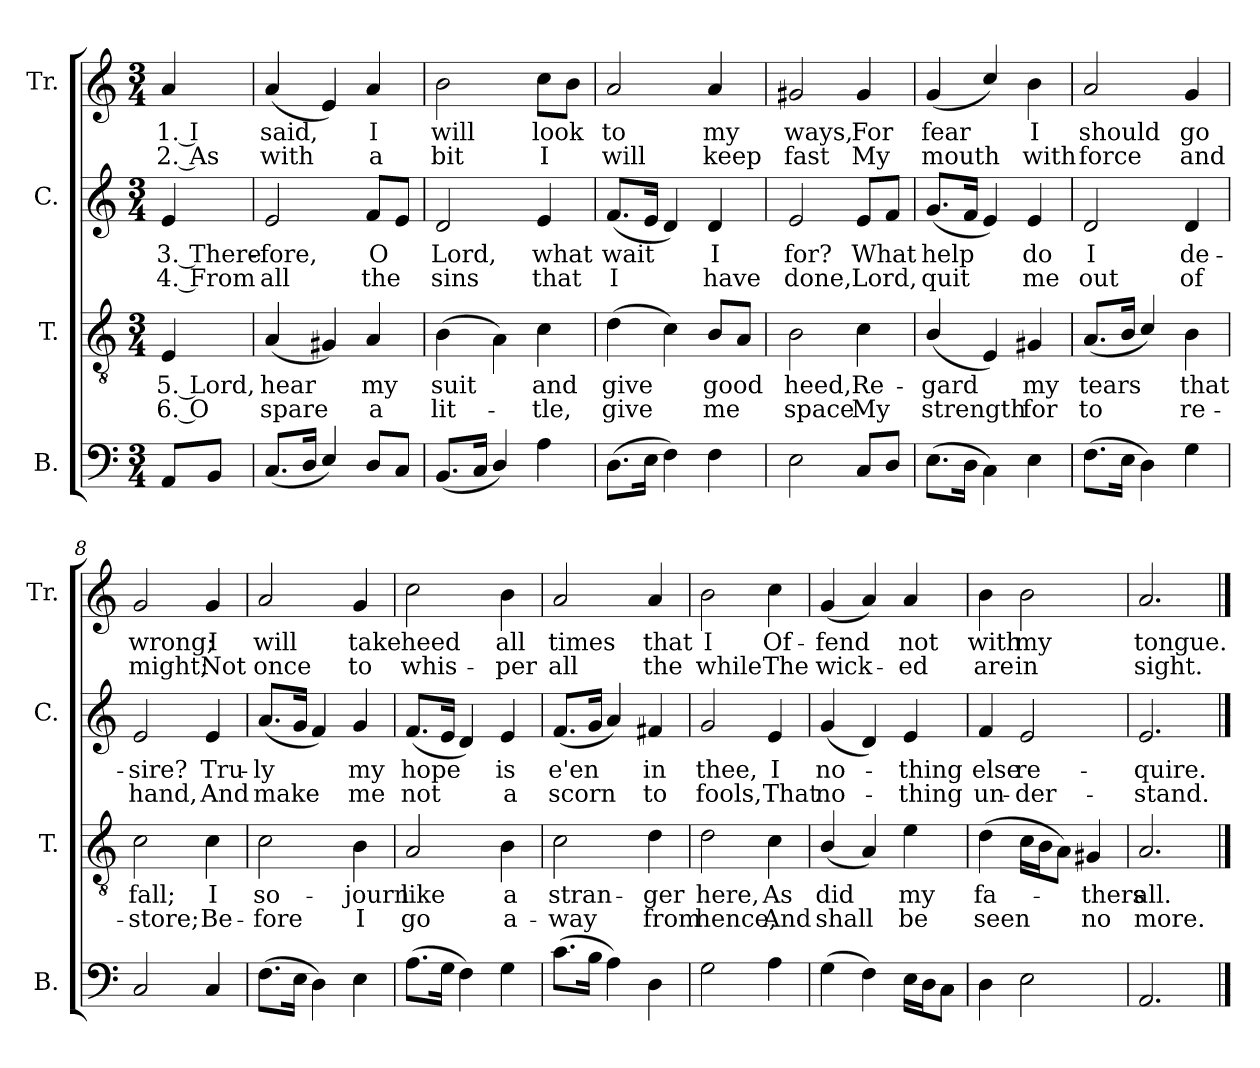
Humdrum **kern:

**kern	**kern	**text	**text	**kern	**text	**text	**kern	**text	**text
*part4	*part3	*part3	*part3	*part2	*part2	*part2	*part1	*part1	*part1
*staff4	*staff3	*staff3	*staff3	*staff2	*staff2	*staff2	*staff1	*staff1	*staff1
*I"B.	*I"T.	*	*	*I"C.	*	*	*I"Tr.	*	*
*I'B.	*I'T.	*	*	*I'C.	*	*	*I'Tr.	*	*
*clefF4	*clefGv2	*	*	*clefG2	*	*	*clefG2	*	*
*k[]	*k[]	*	*	*k[]	*	*	*k[]	*	*
*M3/4	*M3/4	*	*	*M3/4	*	*	*M3/4	*	*
*MM80	*MM80	*	*	*MM80	*	*	*MM80	*	*
=1	=1	=1	=1	=1	=1	=1	=1	=1	=1
!	!	!LO:LY:b	!LO:LY:b	!	!LO:LY:b	!LO:LY:b	!	!LO:LY:b	!LO:LY:b
8AA/L	4E/	5. Lord,	6. O	4e/	3. There-	4. From	4a/	1. I	2. As
8BB/J	.	.	.	.	.	.	.	.	.
=2	=2	=2	=2	=2	=2	=2	=2	=2	=2
!	!	!LO:LY:b	!LO:LY:b	!	!LO:LY:b	!LO:LY:b	!	!LO:LY:b	!LO:LY:b
(<8.C/L	(<4A/	hear	spare	2e/	-fore,	all	(<4a/	said,	with
16D/Jk	.	.	.	.	.	.	.	.	.
4E/)	4G#X/)	.	.	.	.	.	4e/)	.	.
!	!	!LO:LY:b	!LO:LY:b	!	!LO:LY:b	!LO:LY:b	!	!LO:LY:b	!LO:LY:b
8D/L	4A/	my	a	8f/L	O	the	4a/	I	a
8C/J	.	.	.	8e/J	.	.	.	.	.
=3	=3	=3	=3	=3	=3	=3	=3	=3	=3
!	!	!LO:LY:b	!LO:LY:b	!	!LO:LY:b	!LO:LY:b	!	!LO:LY:b	!LO:LY:b
(<8.BB/L	(>4B\	suit	lit-	2d/	Lord,	sins	2b\	will	bit
16C/Jk	.	.	.	.	.	.	.	.	.
4D/)	4A\)	.	.	.	.	.	.	.	.
!	!	!LO:LY:b	!LO:LY:b	!	!LO:LY:b	!LO:LY:b	!	!LO:LY:b	!LO:LY:b
4A\	4c\	and	-tle,	4e/	what	that	8cc\L	look	I
.	.	.	.	.	.	.	8b\J	.	.
=4	=4	=4	=4	=4	=4	=4	=4	=4	=4
!	!	!LO:LY:b	!LO:LY:b	!	!LO:LY:b	!LO:LY:b	!	!LO:LY:b	!LO:LY:b
(>8.D\L	(>4d\	give	give	(<8.f/L	wait	I	2a/	to	will
16E\Jk	.	.	.	16e/Jk	.	.	.	.	.
4F\)	4c\)	.	.	4d/)	.	.	.	.	.
!	!	!LO:LY:b	!LO:LY:b	!	!LO:LY:b	!LO:LY:b	!	!LO:LY:b	!LO:LY:b
4F\	8B/L	good	me	4d/	I	have	4a/	my	keep
.	8A/J	.	.	.	.	.	.	.	.
=5	=5	=5	=5	=5	=5	=5	=5	=5	=5
!	!	!LO:LY:b	!LO:LY:b	!	!LO:LY:b	!LO:LY:b	!	!LO:LY:b	!LO:LY:b
2E\	2B\	heed,	space	2e/	for?	done,	2g#X/	ways,	fast
!	!	!LO:LY:b	!LO:LY:b	!	!LO:LY:b	!LO:LY:b	!	!LO:LY:b	!LO:LY:b
8C/L	4c\	Re-	My	8e/L	What	Lord,	4g#/	For	My
8D/J	.	.	.	8f/J	.	.	.	.	.
=6	=6	=6	=6	=6	=6	=6	=6	=6	=6
!	!	!LO:LY:b	!LO:LY:b	!	!LO:LY:b	!LO:LY:b	!	!LO:LY:b	!LO:LY:b
(>8.E\L	(<4B/	-gard	strength	(<8.g/L	help	quit	(<4g/	fear	mouth
16D\Jk	.	.	.	16f/Jk	.	.	.	.	.
4C\)	4E/)	.	.	4e/)	.	.	4cc/)	.	.
!	!	!LO:LY:b	!LO:LY:b	!	!LO:LY:b	!LO:LY:b	!	!LO:LY:b	!LO:LY:b
4E\	4G#X/	my	for	4e/	do	me	4b\	I	with
=7	=7	=7	=7	=7	=7	=7	=7	=7	=7
!	!	!LO:LY:b	!LO:LY:b	!	!LO:LY:b	!LO:LY:b	!	!LO:LY:b	!LO:LY:b
(>8.F\L	(<8.A/L	tears	to	2d/	I	out	2a/	should	force
16E\Jk	16B/Jk	.	.	.	.	.	.	.	.
4D\)	4c/)	.	.	.	.	.	.	.	.
!	!	!LO:LY:b	!LO:LY:b	!	!LO:LY:b	!LO:LY:b	!	!LO:LY:b	!LO:LY:b
4G\	4B\	that	re-	4d/	de-	of	4g/	go	and
=8	=8	=8	=8	=8	=8	=8	=8	=8	=8
!	!	!LO:LY:b	!LO:LY:b	!	!LO:LY:b	!LO:LY:b	!	!LO:LY:b	!LO:LY:b
2C/	2c\	fall;	-store;	2e/	-sire?	hand,	2g/	wrong;	might;
!	!	!LO:LY:b	!LO:LY:b	!	!LO:LY:b	!LO:LY:b	!	!LO:LY:b	!LO:LY:b
4C/	4c\	I	Be-	4e/	Tru-	And	4g/	I	Not
!!LO:LB:g=z
=9	=9	=9	=9	=9	=9	=9	=9	=9	=9
!	!	!LO:LY:b	!LO:LY:b	!	!LO:LY:b	!LO:LY:b	!	!LO:LY:b	!LO:LY:b
(>8.F\L	2c\	so-	-fore	(<8.a/L	-ly	make	2a/	will	once
16E\Jk	.	.	.	16g/Jk	.	.	.	.	.
4D\)	.	.	.	4f/)	.	.	.	.	.
!	!	!LO:LY:b	!LO:LY:b	!	!LO:LY:b	!LO:LY:b	!	!LO:LY:b	!LO:LY:b
4E\	4B\	-journ	I	4g/	my	me	4g/	take	to
=10	=10	=10	=10	=10	=10	=10	=10	=10	=10
!	!	!LO:LY:b	!LO:LY:b	!	!LO:LY:b	!LO:LY:b	!	!LO:LY:b	!LO:LY:b
(>8.A\L	2A/	like	go	(<8.f/L	hope	not	2cc\	heed	whis-
16G\Jk	.	.	.	16e/Jk	.	.	.	.	.
4F\)	.	.	.	4d/)	.	.	.	.	.
!	!	!LO:LY:b	!LO:LY:b	!	!LO:LY:b	!LO:LY:b	!	!LO:LY:b	!LO:LY:b
4G\	4B\	a	a-	4e/	is	a	4b\	all	-per
=11	=11	=11	=11	=11	=11	=11	=11	=11	=11
!	!	!LO:LY:b	!LO:LY:b	!	!LO:LY:b	!LO:LY:b	!	!LO:LY:b	!LO:LY:b
(>8.c\L	2c\	stran-	-way	(<8.f/L	e'en	scorn	2a/	times	all
16B\Jk	.	.	.	16g/Jk	.	.	.	.	.
4A\)	.	.	.	4a/)	.	.	.	.	.
!	!	!LO:LY:b	!LO:LY:b	!	!LO:LY:b	!LO:LY:b	!	!LO:LY:b	!LO:LY:b
4D\	4d\	-ger	from	4f#X/	in	to	4a/	that	the
=12	=12	=12	=12	=12	=12	=12	=12	=12	=12
!	!	!LO:LY:b	!LO:LY:b	!	!LO:LY:b	!LO:LY:b	!	!LO:LY:b	!LO:LY:b
2G\	2d\	here,	hence,	2g/	thee,	fools,	2b\	I	while
!	!	!LO:LY:b	!LO:LY:b	!	!LO:LY:b	!LO:LY:b	!	!LO:LY:b	!LO:LY:b
4A\	4c\	As	And	4e/	I	That	4cc\	Of-	The
=13	=13	=13	=13	=13	=13	=13	=13	=13	=13
!	!	!LO:LY:b	!LO:LY:b	!	!LO:LY:b	!LO:LY:b	!	!LO:LY:b	!LO:LY:b
(>4G\	(<4B/	did	shall	(<4g/	no-	no-	(<4g/	-fend	wick-
4F\)	4A/)	.	.	4d/)	.	.	4a/)	.	.
!	!	!LO:LY:b	!LO:LY:b	!	!LO:LY:b	!LO:LY:b	!	!LO:LY:b	!LO:LY:b
16E\LL	4e\	my	be	4e/	-thing	-thing	4a/	not	-ed
16D\J	.	.	.	.	.	.	.	.	.
8C\J	.	.	.	.	.	.	.	.	.
=14	=14	=14	=14	=14	=14	=14	=14	=14	=14
!	!	!LO:LY:b	!LO:LY:b	!	!LO:LY:b	!LO:LY:b	!	!LO:LY:b	!LO:LY:b
4D\	(>4d\	fa-	seen	4f/	else	un-	4b\	with	are
!	!	!	!	!	!LO:LY:b	!LO:LY:b	!	!LO:LY:b	!LO:LY:b
2E\	16c\LL	.	.	2e/	re-	-der-	2b\	my	in
.	16B\J	.	.	.	.	.	.	.	.
.	8A\J)	.	.	.	.	.	.	.	.
!	!	!LO:LY:b	!LO:LY:b	!	!	!	!	!	!
.	4G#X/	-thers	no	.	.	.	.	.	.
=15	=15	=15	=15	=15	=15	=15	=15	=15	=15
!	!	!LO:LY:b	!LO:LY:b	!	!LO:LY:b	!LO:LY:b	!	!LO:LY:b	!LO:LY:b
2.AA/	2.A/	all.	more.	2.e/	-quire.	-stand.	2.a/	tongue.	sight.
==	==	==	==	==	==	==	==	==	==
*-	*-	*-	*-	*-	*-	*-	*-	*-	*-
